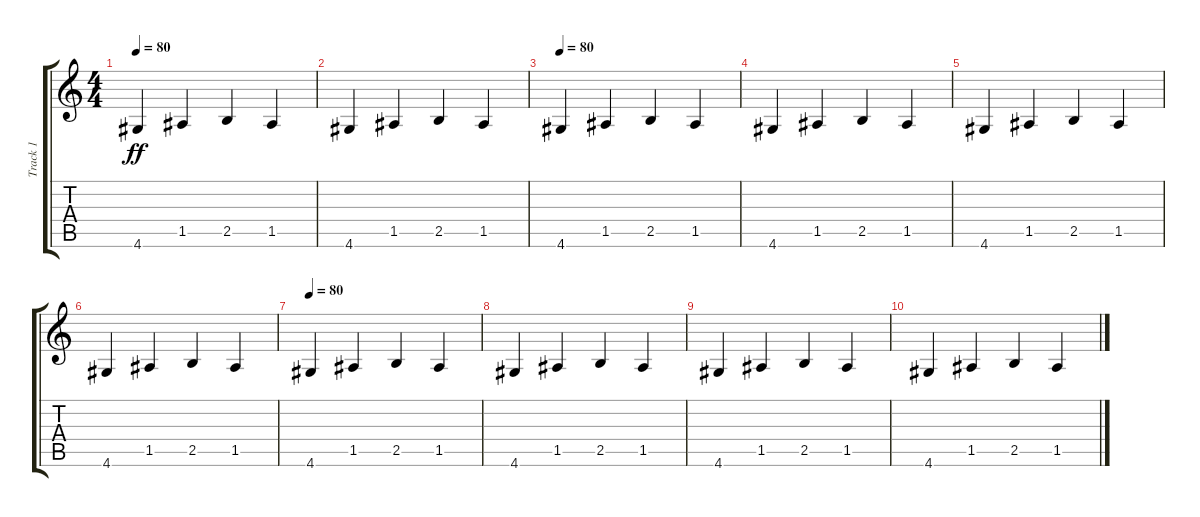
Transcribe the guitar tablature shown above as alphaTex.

\track ("Track 1" "Track 1") {instrument overdrivenguitar}
\staff {score tabs}
\tuning (E4 B3 G3 D3 A2 E2) {hide}
\ts (4 4)
\tempo 80
\clef g2
\ks c
4.6.4{dy ff} 1.5.4 2.5.4 1.5.4 |
4.6.4 1.5.4 2.5.4 1.5.4 |
\tempo 80
4.6.4 1.5.4 2.5.4 1.5.4 |
4.6.4 1.5.4 2.5.4 1.5.4 |
4.6.4 1.5.4 2.5.4 1.5.4 |
4.6.4 1.5.4 2.5.4 1.5.4 |
\tempo 80
4.6.4 1.5.4 2.5.4 1.5.4 |
4.6.4 1.5.4 2.5.4 1.5.4 |
4.6.4 1.5.4 2.5.4 1.5.4 |
4.6.4 1.5.4 2.5.4 1.5.4
